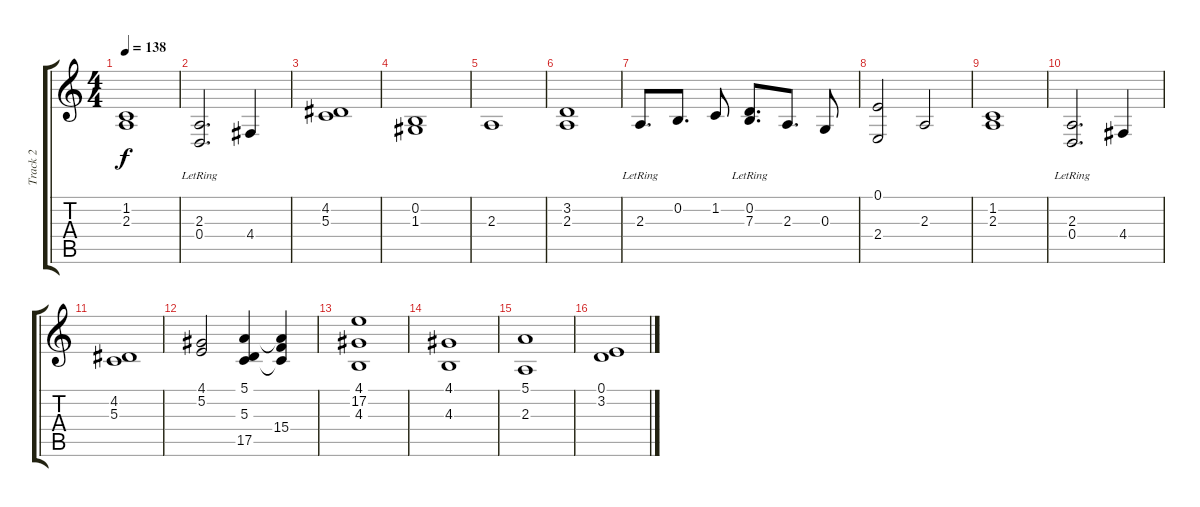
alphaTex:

\track ("Track 2" "Track 2") {instrument stringensemble1}
\staff {score tabs}
\tuning (E4 B3 G3 D3 A2 E2) {hide}
\ts (4 4)
\tempo 138
\clef g2
\ks c
(1.2 2.3).1{dy f} |
(2.3 0.4{lr}).2{d} 4.4.4 |
(4.2 5.3).1 |
(0.2 1.3).1 |
2.3.1 |
(3.2 2.3).1 |
2.3{lr}.8{d} 0.2.8{d} 1.2.8 (0.2 7.3{lr}).8{d} 2.3.8{d} 0.3.8 |
(0.1 2.4).2 2.3.2 |
(1.2 2.3).1 |
(2.3 0.4{lr}).2{d} 4.4.4 |
(4.2 5.3).1 |
(4.1 5.2).2 (5.1 5.3 17.5).4 (5.1{t} 5.3{t} 15.4).4 |
(4.1 17.2 4.3).1 |
(4.1 4.3).1 |
(5.1 2.3).1 |
(0.1 3.2).1
